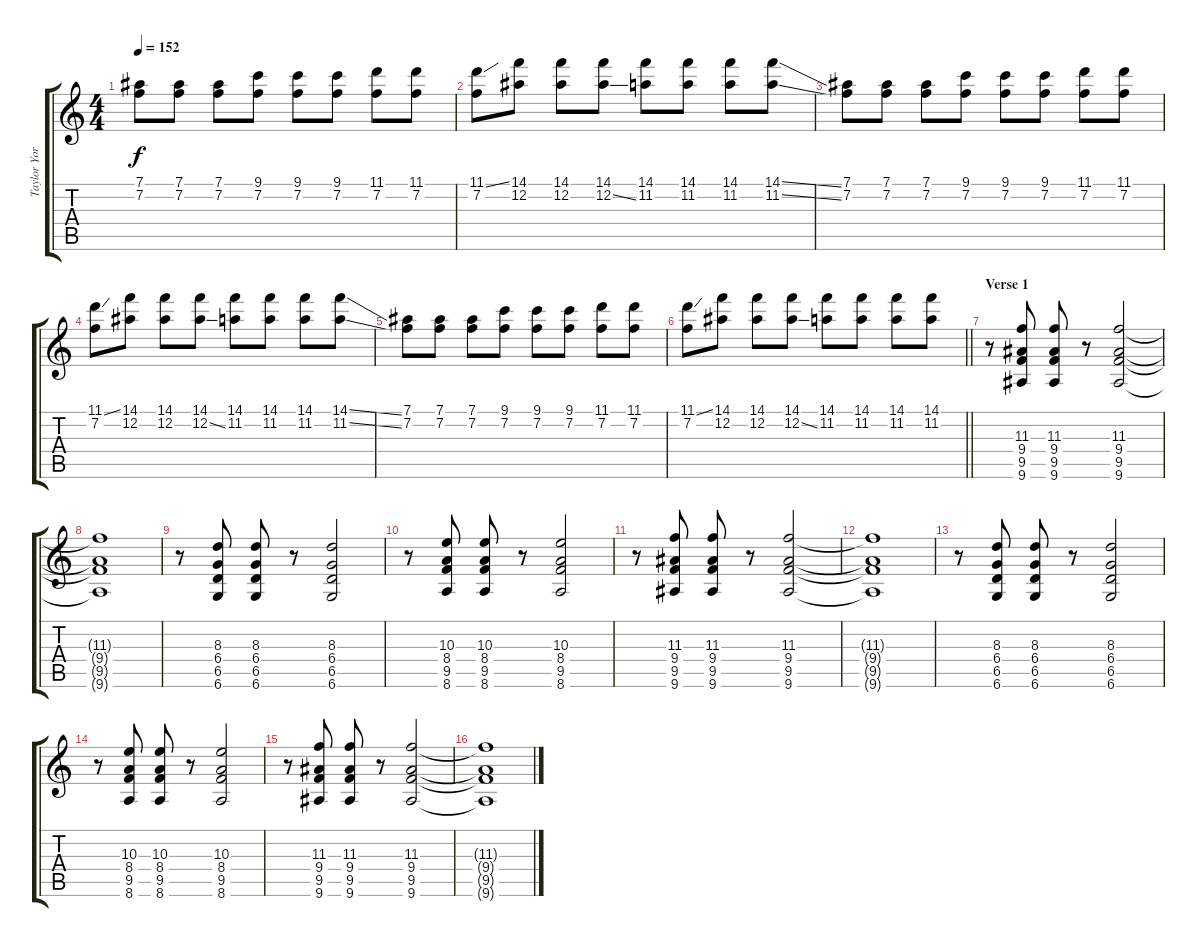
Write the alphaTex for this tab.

\track ("Taylor York - Guitar" "Taylor Yor") {instrument distortionguitar}
\staff {score tabs}
\tuning (Eb4 Bb3 Gb3 Db3 Ab2 Db2) {hide}
\ts (4 4)
\tempo 152
\clef g2
\ks c
(7.1 7.2).8{dy f} (7.1 7.2).8 (7.1 7.2).8 (9.1 7.2).8 (9.1 7.2).8 (9.1 7.2).8 (11.1 7.2).8 (11.1 7.2).8 |
(11.1{ss} 7.2).8 (14.1 12.2).8 (14.1 12.2).8 (14.1 12.2{ss}).8 (14.1 11.2).8 (14.1 11.2).8 (14.1 11.2).8 (14.1{ss} 11.2{ss}).8 |
(7.1 7.2).8 (7.1 7.2).8 (7.1 7.2).8 (9.1 7.2).8 (9.1 7.2).8 (9.1 7.2).8 (11.1 7.2).8 (11.1 7.2).8 |
(11.1{ss} 7.2).8 (14.1 12.2).8 (14.1 12.2).8 (14.1 12.2{ss}).8 (14.1 11.2).8 (14.1 11.2).8 (14.1 11.2).8 (14.1{ss} 11.2{ss}).8 |
(7.1 7.2).8 (7.1 7.2).8 (7.1 7.2).8 (9.1 7.2).8 (9.1 7.2).8 (9.1 7.2).8 (11.1 7.2).8 (11.1 7.2).8 |
\barLineRight lightlight
(11.1{ss} 7.2).8 (14.1 12.2).8 (14.1 12.2).8 (14.1 12.2{ss}).8 (14.1 11.2).8 (14.1 11.2).8 (14.1 11.2).8 (14.1 11.2).8 |
\section ("" "Verse 1")
r.8 (11.3 9.4 9.5 9.6).8 (11.3 9.4 9.5 9.6).8 r.8 (11.3 9.4 9.5 9.6).2 |
(11.3{t} 9.4{t} 9.5{t} 9.6{t}).1 |
r.8 (8.3 6.4 6.5 6.6).8 (8.3 6.4 6.5 6.6).8 r.8 (8.3 6.4 6.5 6.6).2 |
r.8 (10.3 8.4 9.5 8.6).8 (10.3 8.4 9.5 8.6).8 r.8 (10.3 8.4 9.5 8.6).2 |
r.8 (11.3 9.4 9.5 9.6).8 (11.3 9.4 9.5 9.6).8 r.8 (11.3 9.4 9.5 9.6).2 |
(11.3{t} 9.4{t} 9.5{t} 9.6{t}).1 |
r.8 (8.3 6.4 6.5 6.6).8 (8.3 6.4 6.5 6.6).8 r.8 (8.3 6.4 6.5 6.6).2 |
r.8 (10.3 8.4 9.5 8.6).8 (10.3 8.4 9.5 8.6).8 r.8 (10.3 8.4 9.5 8.6).2 |
r.8 (11.3 9.4 9.5 9.6).8 (11.3 9.4 9.5 9.6).8 r.8 (11.3 9.4 9.5 9.6).2 |
(11.3{t} 9.4{t} 9.5{t} 9.6{t}).1
